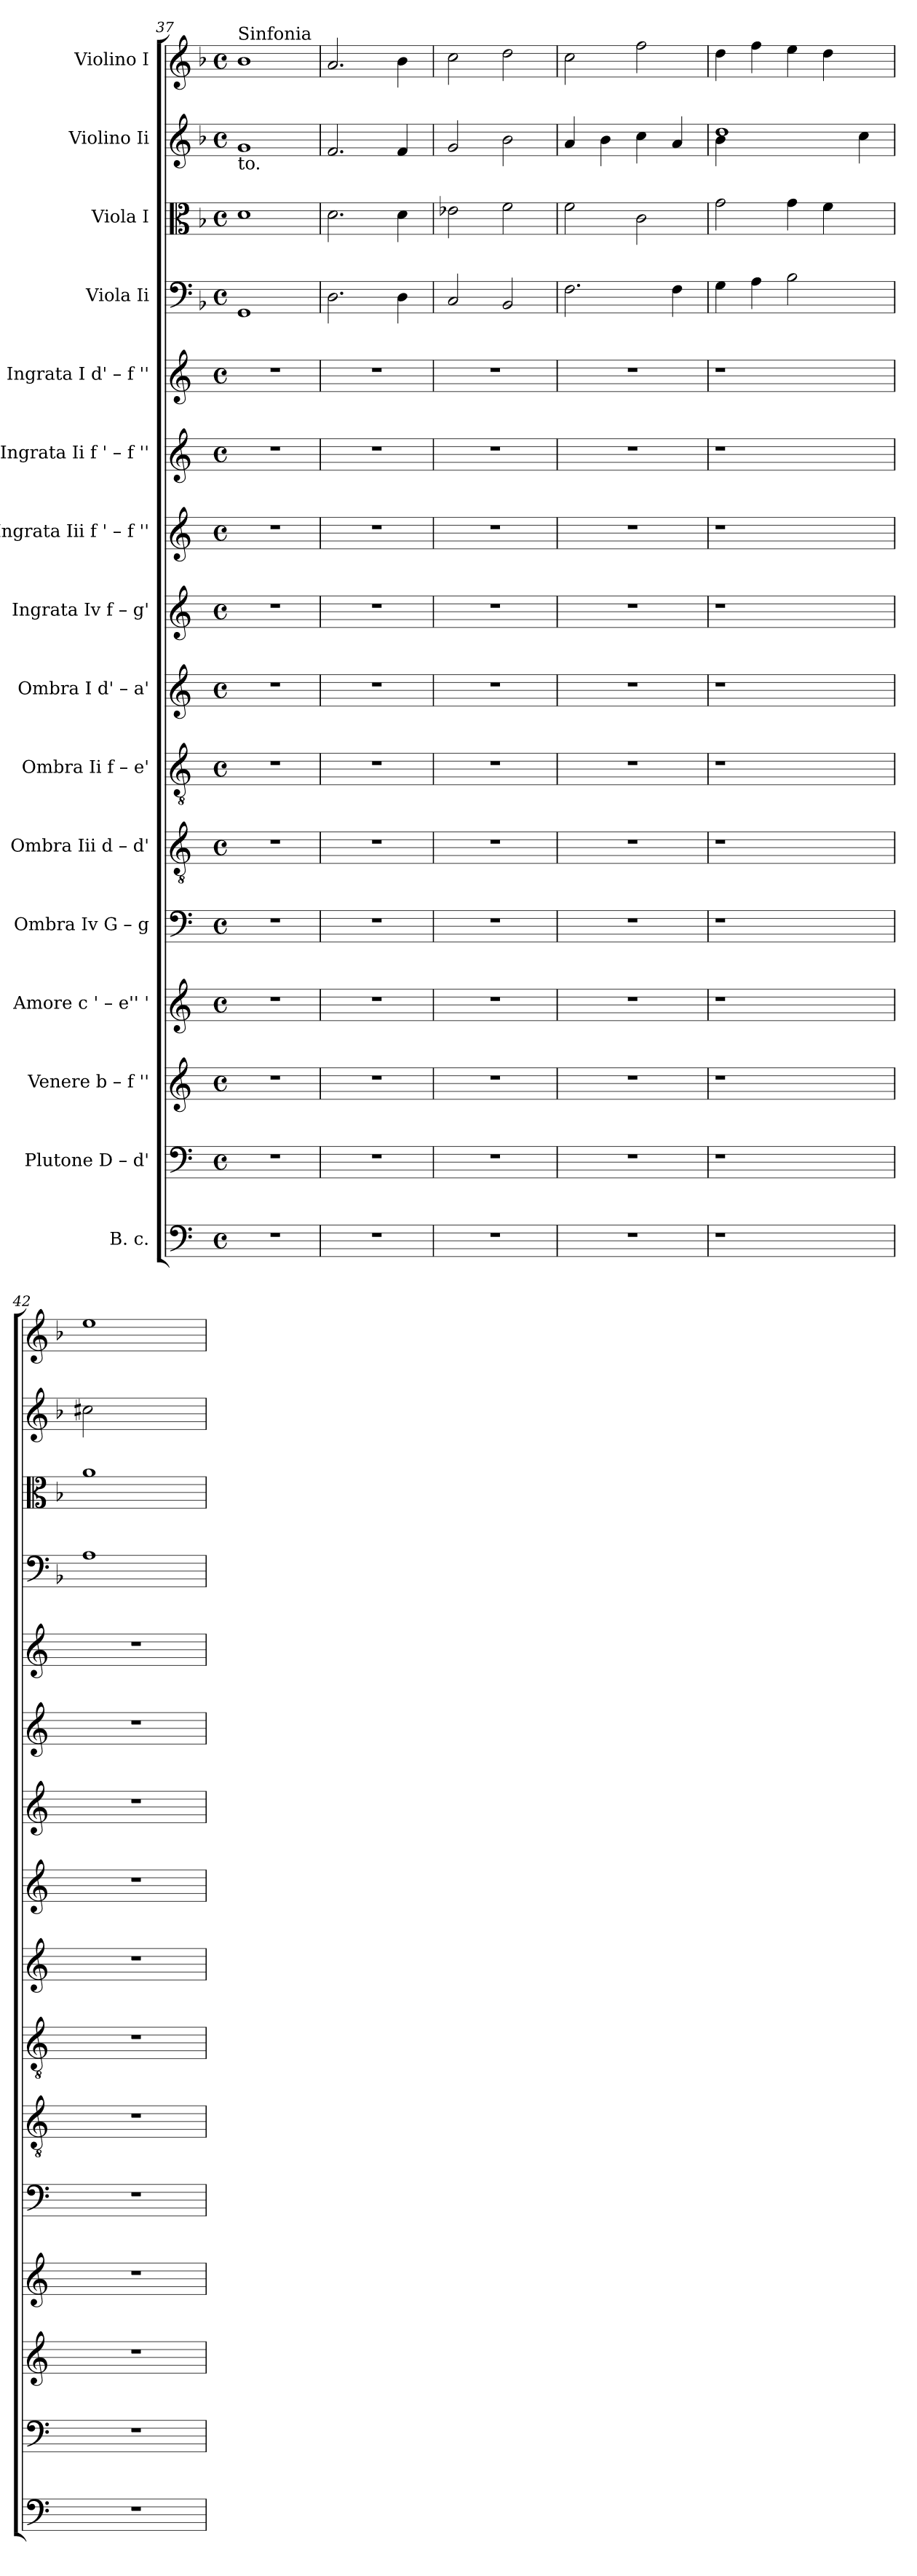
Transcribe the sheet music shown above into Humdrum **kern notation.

**kern	**kern	**kern	**kern	**kern	**kern	**kern	**kern	**kern	**kern	**kern	**kern	**kern	**kern	**kern	**kern	**text
*part16	*part15	*part14	*part13	*part12	*part11	*part10	*part9	*part8	*part7	*part6	*part5	*part4	*part3	*part2	*part1	*part1
*staff16	*staff15	*staff14	*staff13	*staff12	*staff11	*staff10	*staff9	*staff8	*staff7	*staff6	*staff5	*staff4	*staff3	*staff2	*staff1	*staff1
*I"B. c.	*I"Plutone  D – d'	*I"Venere  b – f ''	*I"Amore  c ' – e''  '	*I"Ombra Iv  G – g	*I"Ombra Iii  d – d'	*I"Ombra Ii  f – e'	*I"Ombra I  d' – a'	*I"Ingrata Iv  f – g'	*I"Ingrata Iii  f ' – f ''	*I"Ingrata Ii  f ' – f ''	*I"Ingrata I  d' – f ''	*I"Viola Ii	*I"Viola I	*I"Violino Ii	*I"Violino I	*
!!LO:LB:g=z
*clefF4	*clefF4	*clefG2	*clefG2	*clefF4	*clefGv2	*clefGv2	*clefG2	*clefG2	*clefG2	*clefG2	*clefG2	*clefF4	*clefC3	*clefG2	*clefG2	*
*k[]	*k[]	*k[]	*k[]	*k[]	*k[]	*k[]	*k[]	*k[]	*k[]	*k[]	*k[]	*k[b-]	*k[b-]	*k[b-]	*k[b-]	*
*C:	*C:	*C:	*C:	*C:	*C:	*C:	*C:	*C:	*C:	*C:	*C:	*F:	*F:	*F:	*F:	*
*M4/4	*M4/4	*M4/4	*M4/4	*M4/4	*M4/4	*M4/4	*M4/4	*M4/4	*M4/4	*M4/4	*M4/4	*M4/4	*M4/4	*M4/4	*M4/4	*
*met(c)	*met(c)	*met(c)	*met(c)	*met(c)	*met(c)	*met(c)	*met(c)	*met(c)	*met(c)	*met(c)	*met(c)	*met(c)	*met(c)	*met(c)	*met(c)	*
=37	=37	=37	=37	=37	=37	=37	=37	=37	=37	=37	=37	=37	=37	=37	=37	=37
!	!	!	!	!	!	!	!	!	!	!	!	!	!	!	!LO:TX:a:t=Sinfonia	!
!	!	!	!	!	!	!	!	!	!	!	!	!	!	!LO:TX:b:t=to.	!	!
!	!	!	!	!	!	!	!	!	!	!	!	!	!	!	!	!LO:LY:b:cj
1r	1r	1r	1r	1r	1r	1r	1r	1r	1r	1r	1r	1GG	1d	1g	1b-	.
=38	=38	=38	=38	=38	=38	=38	=38	=38	=38	=38	=38	=38	=38	=38	=38	=38
!	!	!	!	!	!	!	!	!	!	!	!	!	!	!	!	!LO:LY:b:cj
1r	1r	1r	1r	1r	1r	1r	1r	1r	1r	1r	1r	2.D\	2.d\	2.f/	2.a/	.
!	!	!	!	!	!	!	!	!	!	!	!	!	!	!	!	!LO:LY:b:cj
.	.	.	.	.	.	.	.	.	.	.	.	4D\	4d\	4f/	4b-\	.
=39	=39	=39	=39	=39	=39	=39	=39	=39	=39	=39	=39	=39	=39	=39	=39	=39
!	!	!	!	!	!	!	!	!	!	!	!	!	!	!	!	!LO:LY:b:cj
1r	1r	1r	1r	1r	1r	1r	1r	1r	1r	1r	1r	2C/	2e-X\	2g/	2cc\	.
!	!	!	!	!	!	!	!	!	!	!	!	!	!	!	!	!LO:LY:b:cj
.	.	.	.	.	.	.	.	.	.	.	.	2BB-/	2f\	2b-\	2dd\	.
=40	=40	=40	=40	=40	=40	=40	=40	=40	=40	=40	=40	=40	=40	=40	=40	=40
!	!	!	!	!	!	!	!	!	!	!	!	!	!	!	!	!LO:LY:b:cj
1r	1r	1r	1r	1r	1r	1r	1r	1r	1r	1r	1r	2.F\	2f\	4a/	2cc\	.
.	.	.	.	.	.	.	.	.	.	.	.	.	.	4b-\	.	.
!	!	!	!	!	!	!	!	!	!	!	!	!	!	!	!	!LO:LY:b:cj
.	.	.	.	.	.	.	.	.	.	.	.	.	2c\	4cc\	2ff\	.
.	.	.	.	.	.	.	.	.	.	.	.	4F\	.	4a/	.	.
=41	=41	=41	=41	=41	=41	=41	=41	=41	=41	=41	=41	=41	=41	=41	=41	=41
*	*	*	*	*	*	*	*	*	*	*	*	*	*	*^	*	*
!	!	!	!	!	!	!	!	!	!	!	!	!	!	!	!	!	!LO:LY:b:cj
1r	1r	1r	1r	1r	1r	1r	1r	1r	1r	1r	1r	4G\	2g\	1dd	4b-\	4dd\	.
!	!	!	!	!	!	!	!	!	!	!	!	!	!	!	!	!	!LO:LY:b:cj
.	.	.	.	.	.	.	.	.	.	.	.	4A\	.	.	1ryy	4ff\	.
!	!	!	!	!	!	!	!	!	!	!	!	!	!	!	!	!	!LO:LY:b:cj
.	.	.	.	.	.	.	.	.	.	.	.	2B-\	4g\	.	.	4ee\	.
!	!	!	!	!	!	!	!	!	!	!	!	!	!	!	!	!	!LO:LY:b:cj
.	.	.	.	.	.	.	.	.	.	.	.	.	4f\	.	.	4dd\	.
4ryy	4ryy	4ryy	4ryy	4ryy	4ryy	4ryy	4ryy	4ryy	4ryy	4ryy	4ryy	4ryy	4ryy	4cc\	.	4ryy	.
*	*	*	*	*	*	*	*	*	*	*	*	*	*	*v	*v	*	*
=42	=42	=42	=42	=42	=42	=42	=42	=42	=42	=42	=42	=42	=42	=42	=42	=42
!	!	!	!	!	!	!	!	!	!	!	!	!	!	!	!	!LO:LY:b:cj
1r	1r	1r	1r	1r	1r	1r	1r	1r	1r	1r	1r	1A	1a	2cc#X\	1ee	.
.	.	.	.	.	.	.	.	.	.	.	.	.	.	2ryy	.	.
=	=	=	=	=	=	=	=	=	=	=	=	=	=	=	=	=
*-	*-	*-	*-	*-	*-	*-	*-	*-	*-	*-	*-	*-	*-	*-	*-	*-
